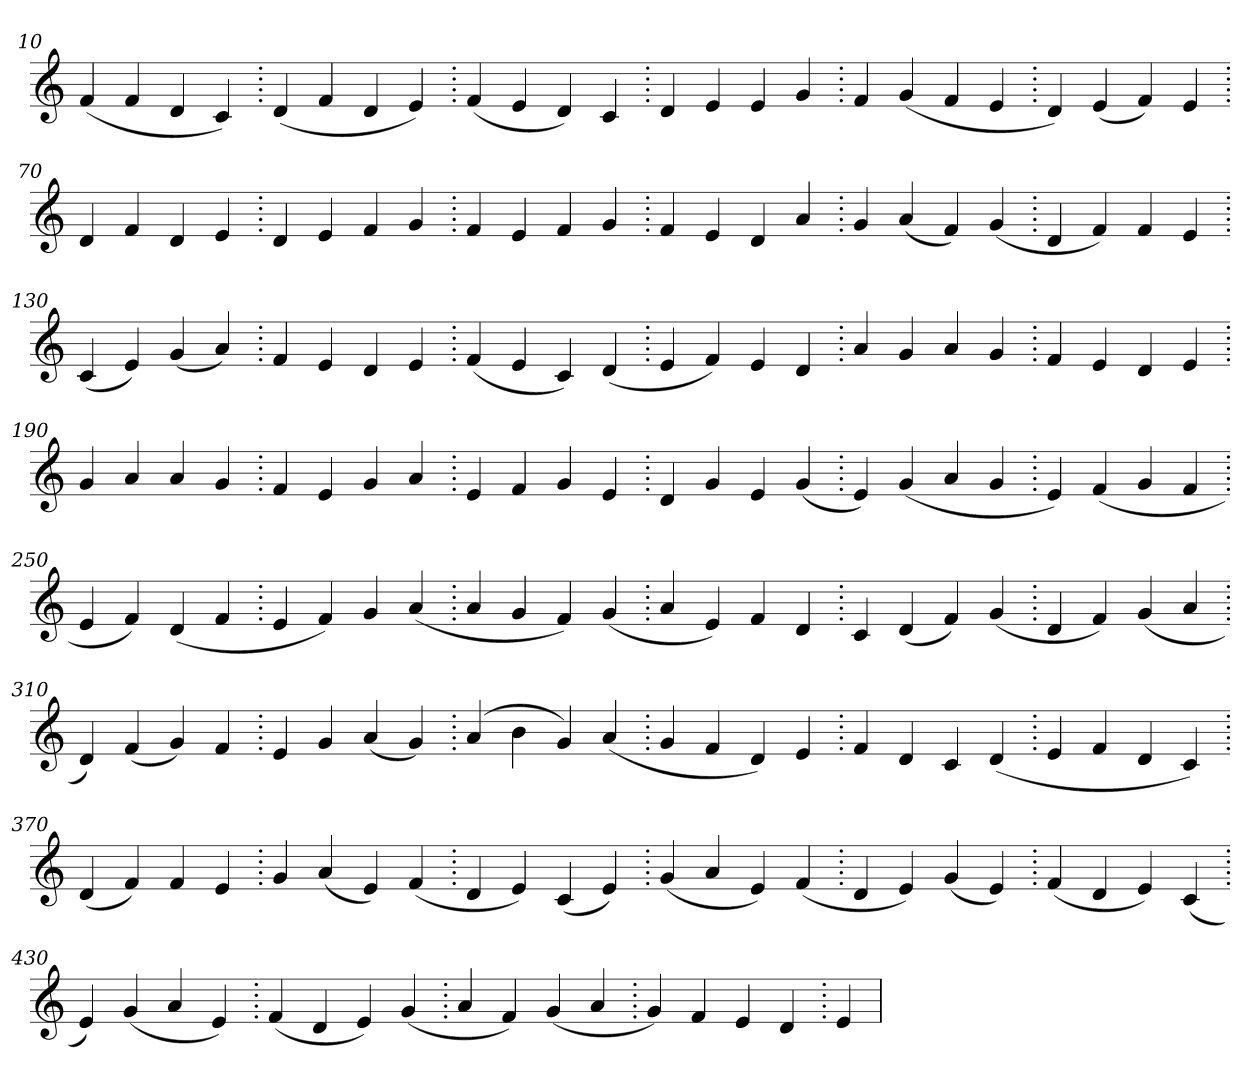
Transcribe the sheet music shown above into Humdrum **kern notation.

**kern
*part1
*staff1
*clefG2
=10.
(>4f
4f
4d
4c)
=20.
(>4d
4f
4d
4e)
=30.
(>4f
4e
4d)
4c
=40.
4d
4e
4e
4g
=50.
4f
(>4g
4f
4e
=60.
4d)
(>4e
4f)
4e
=70.
4d
4f
4d
4e
=80.
4d
4e
4f
4g
=90.
4f
4e
4f
4g
=100.
4f
4e
4d
4a
=110.
4g
(>4a
4f)
(>4g
=120.
4d
4f)
4f
4e
=130.
(>4c
4e)
(>4g
4a)
=140.
4f
4e
4d
4e
=150.
(>4f
4e
4c)
(>4d
=160.
4e
4f)
4e
4d
=170.
4a
4g
4a
4g
=180.
4f
4e
4d
4e
=190.
4g
4a
4a
4g
=200.
4f
4e
4g
4a
=210.
4e
4f
4g
4e
=220.
4d
4g
4e
(>4g
=230.
4e)
(>4g
4a
4g
=240.
4e)
(>4f
4g
4f
=250.
4e
4f)
(>4d
4f
=260.
4e
4f)
4g
(>4a
=270.
4a
4g
4f)
(>4g
=280.
4a
4e)
4f
4d
=290.
4c
(>4d
4f)
(>4g
=300.
4d
4f)
(>4g
4a
=310.
4d)
(>4f
4g)
4f
=320.
4e
4g
(>4a
4g)
=330.
(>4a
4b
4g)
(>4a
=340.
4g
4f
4d)
4e
=350.
4f
4d
4c
(>4d
=360.
4e
4f
4d
4c)
=370.
(>4d
4f)
4f
4e
=380.
4g
(>4a
4e)
(>4f
=390.
4d
4e)
(>4c
4e)
=400.
(>4g
4a
4e)
(>4f
=410.
4d
4e)
(>4g
4e)
=420.
(>4f
4d
4e)
(>4c
=430.
4e)
(>4g
4a
4e)
=440.
(>4f
4d
4e)
(>4g
=450.
4a
4f)
(>4g
4a
=460.
4g)
4f
4e
4d
=470.
4e
=
*-
